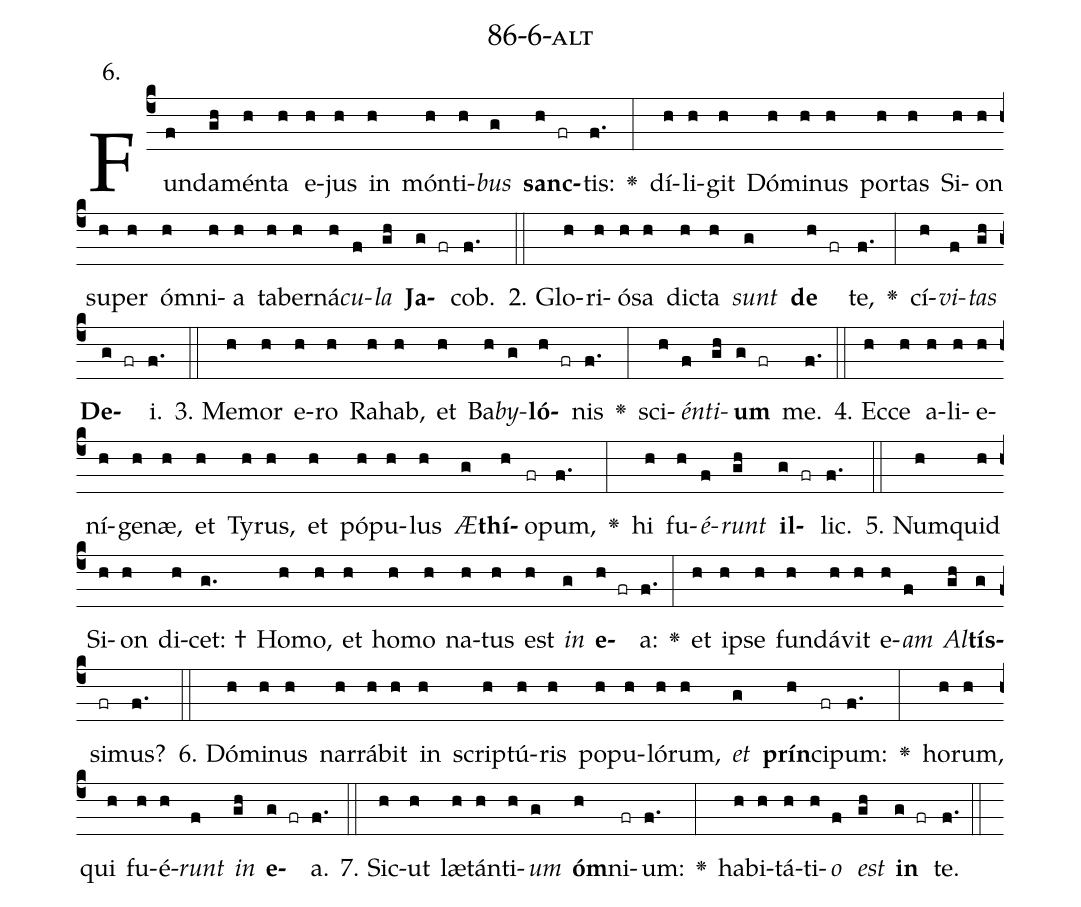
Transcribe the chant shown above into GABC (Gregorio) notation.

name: 86-6-alt;
annotation: 6.;
%%
(c4)Fun(f)da(gh)mén(h)ta(h) e(h)jus(h) in(h) món(h)ti(h)<i>bus</i>(g) <b>sanc</b>(h fr)tis:(f.) <v>\greheightstar</v>(:) dí(h)li(h)git(h) Dó(h)mi(h)nus(h) por(h)tas(h) Si(h)on(h) su(h)per(h) óm(h)ni(h)a(h) ta(h)ber(h)ná(h)<i>cu</i>(f)<i>la</i>(gh) <b>Ja</b>(g fr)cob.(f.) (::)
2. Glo(h)ri(h)ó(h)sa(h) dic(h)ta(h) <i>sunt</i>(g) <b>de</b>(h fr) te,(f.) <v>\greheightstar</v>(:) cí(h)<i>vi</i>(f)<i>tas</i>(gh) <b>De</b>(g fr)i.(f.) (::)
3. Me(h)mor(h) e(h)ro(h) Ra(h)hab,(h) et(h) Ba(h)<i>by</i>(g)<b>ló</b>(h fr)nis(f.) <v>\greheightstar</v>(:) sci(h)<i>én</i>(f)<i>ti</i>(gh)<b>um</b>(g fr) me.(f.) (::)
4. Ec(h)ce(h) a(h)li(h)e(h)ní(h)ge(h)næ,(h) et(h) Ty(h)rus,(h) et(h) pó(h)pu(h)lus(h) <i>Æ</i>(g)<b>thí</b>(h)o(fr)pum,(f.) <v>\greheightstar</v>(:) hi(h) fu(h)<i>é</i>(f)<i>runt</i>(gh) <b>il</b>(g fr)lic.(f.) (::)
5. Num(h)quid(h) Si(h)on(h) di(h)cet: †(g.) Ho(h)mo,(h) et(h) ho(h)mo(h) na(h)tus(h) est(h) <i>in</i>(g) <b>e</b>(h fr)a:(f.) <v>\greheightstar</v>(:) et(h) ip(h)se(h) fun(h)dá(h)vit(h) e(h)<i>am</i>(f) <i>Al</i>(gh)<b>tís</b>(g)si(fr)mus?(f.) (::)
6. Dó(h)mi(h)nus(h) nar(h)rá(h)bit(h) in(h) scrip(h)tú(h)ris(h) po(h)pu(h)ló(h)rum,(h) <i>et</i>(g) <b>prín</b>(h)ci(fr)pum:(f.) <v>\greheightstar</v>(:) ho(h)rum,(h) qui(h) fu(h)é(h)<i>runt</i>(f) <i>in</i>(gh) <b>e</b>(g fr)a.(f.) (::)
7. Sic(h)ut(h) læ(h)tán(h)ti(h)<i>um</i>(g) <b>óm</b>(h)ni(fr)um:(f.) <v>\greheightstar</v>(:) ha(h)bi(h)tá(h)ti(h)<i>o</i>(f) <i>est</i>(gh) <b>in</b>(g fr) te.(f.) (::)
